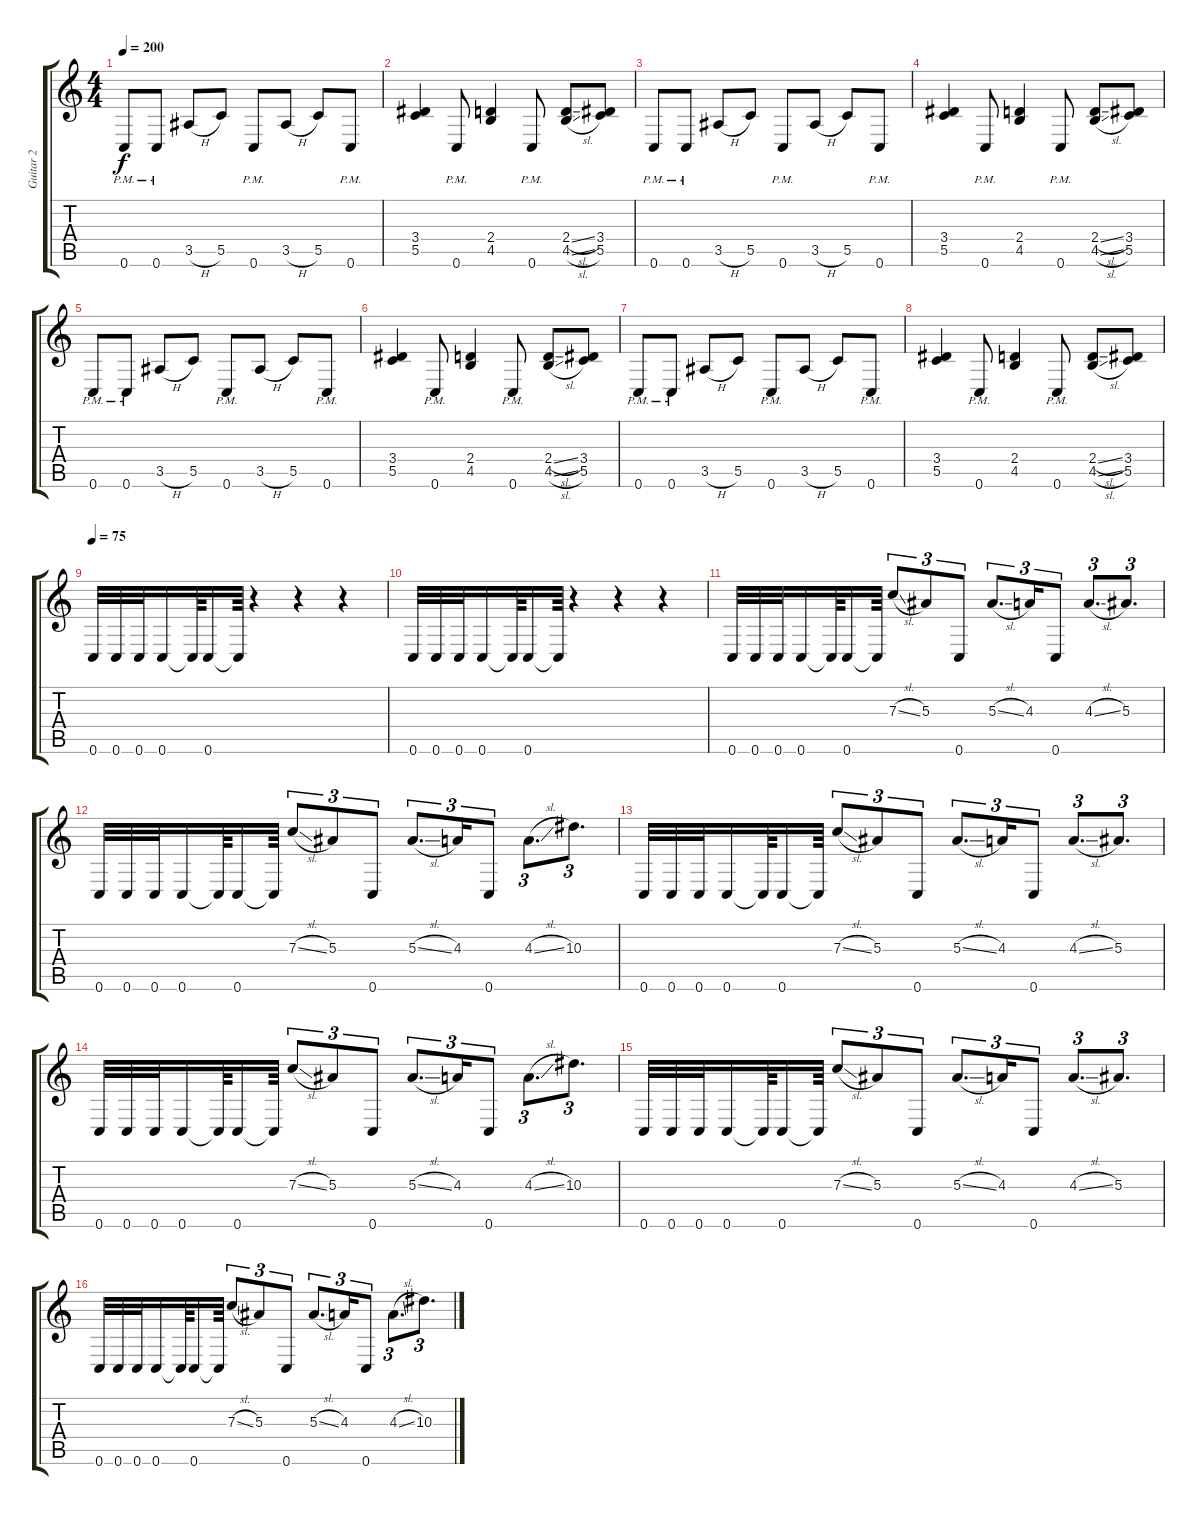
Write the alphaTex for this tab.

\track ("Guitar 2" "Guitar 2") {instrument distortionguitar}
\staff {score tabs}
\tuning (D4 A3 F3 C3 G2 C2) {hide}
\ts (4 4)
\tempo 200
\clef g2
\ks c
0.6{pm}.8{dy f} 0.6{pm}.8 3.5{h}.8 5.5.8 0.6{pm}.8 3.5{h}.8 5.5.8 0.6{pm}.8 |
(3.4 5.5).4 0.6{pm}.8 (2.4 4.5).4 0.6{pm}.8 (2.4{sl} 4.5{sl}).8 (3.4 5.5).8 |
0.6{pm}.8 0.6{pm}.8 3.5{h}.8 5.5.8 0.6{pm}.8 3.5{h}.8 5.5.8 0.6{pm}.8 |
(3.4 5.5).4 0.6{pm}.8 (2.4 4.5).4 0.6{pm}.8 (2.4{sl} 4.5{sl}).8 (3.4 5.5).8 |
0.6{pm}.8 0.6{pm}.8 3.5{h}.8 5.5.8 0.6{pm}.8 3.5{h}.8 5.5.8 0.6{pm}.8 |
(3.4 5.5).4 0.6{pm}.8 (2.4 4.5).4 0.6{pm}.8 (2.4{sl} 4.5{sl}).8 (3.4 5.5).8 |
0.6{pm}.8 0.6{pm}.8 3.5{h}.8 5.5.8 0.6{pm}.8 3.5{h}.8 5.5.8 0.6{pm}.8 |
(3.4 5.5).4 0.6{pm}.8 (2.4 4.5).4 0.6{pm}.8 (2.4{sl} 4.5{sl}).8 (3.4 5.5).8 |
\tempo 75
0.6.32 0.6.32 0.6.32 0.6.16 0.6{t}.64 0.6.16 0.6{t}.64 r.4 r.4 r.4 |
0.6.32 0.6.32 0.6.32 0.6.16 0.6{t}.64 0.6.16 0.6{t}.64 r.4 r.4 r.4 |
0.6.32 0.6.32 0.6.32 0.6.16 0.6{t}.64 0.6.16 0.6{t}.64 7.3{sl}.8{tu (3 2)} 5.3.8{tu (3 2)} 0.6.8{tu (3 2)} 5.3{sl}.8{d tu (3 2)} 4.3.16{tu (3 2)} 0.6.8{tu (3 2)} 4.3{sl}.8{d tu (3 2)} 5.3.8{d tu (3 2)} |
0.6.32 0.6.32 0.6.32 0.6.16 0.6{t}.64 0.6.16 0.6{t}.64 7.3{sl}.8{tu (3 2)} 5.3.8{tu (3 2)} 0.6.8{tu (3 2)} 5.3{sl}.8{d tu (3 2)} 4.3.16{tu (3 2)} 0.6.8{tu (3 2)} 4.3{sl}.8{d tu (3 2)} 10.3.8{d tu (3 2)} |
0.6.32 0.6.32 0.6.32 0.6.16 0.6{t}.64 0.6.16 0.6{t}.64 7.3{sl}.8{tu (3 2)} 5.3.8{tu (3 2)} 0.6.8{tu (3 2)} 5.3{sl}.8{d tu (3 2)} 4.3.16{tu (3 2)} 0.6.8{tu (3 2)} 4.3{sl}.8{d tu (3 2)} 5.3.8{d tu (3 2)} |
0.6.32 0.6.32 0.6.32 0.6.16 0.6{t}.64 0.6.16 0.6{t}.64 7.3{sl}.8{tu (3 2)} 5.3.8{tu (3 2)} 0.6.8{tu (3 2)} 5.3{sl}.8{d tu (3 2)} 4.3.16{tu (3 2)} 0.6.8{tu (3 2)} 4.3{sl}.8{d tu (3 2)} 10.3.8{d tu (3 2)} |
0.6.32 0.6.32 0.6.32 0.6.16 0.6{t}.64 0.6.16 0.6{t}.64 7.3{sl}.8{tu (3 2)} 5.3.8{tu (3 2)} 0.6.8{tu (3 2)} 5.3{sl}.8{d tu (3 2)} 4.3.16{tu (3 2)} 0.6.8{tu (3 2)} 4.3{sl}.8{d tu (3 2)} 5.3.8{d tu (3 2)} |
0.6.32 0.6.32 0.6.32 0.6.16 0.6{t}.64 0.6.16 0.6{t}.64 7.3{sl}.8{tu (3 2)} 5.3.8{tu (3 2)} 0.6.8{tu (3 2)} 5.3{sl}.8{d tu (3 2)} 4.3.16{tu (3 2)} 0.6.8{tu (3 2)} 4.3{sl}.8{d tu (3 2)} 10.3.8{d tu (3 2)}
